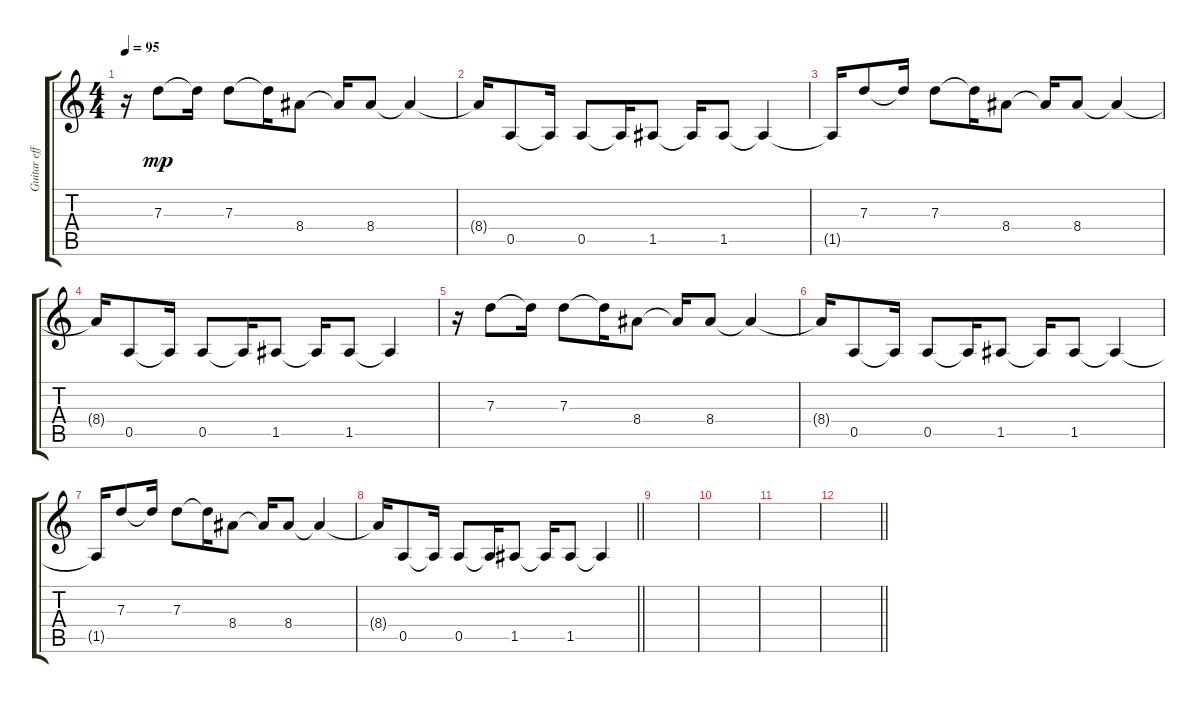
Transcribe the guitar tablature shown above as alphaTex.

\track ("Guitar effect 1" "Guitar eff") {instrument overdrivenguitar}
\staff {score tabs}
\tuning (E4 B3 G3 D3 A2 E2) {hide}
\ts (4 4)
\tempo 95
\clef g2
\ks c
r.16{dy mp volume 2 instrument overdrivenguitar} 7.3.8 7.3{t}.16 7.3.8 7.3{t}.16 8.4.8 8.4{t}.16 8.4.8 8.4{t}.4 |
8.4{t}.16 0.5.8 0.5{t}.16 0.5.8 0.5{t}.16 1.5.8 1.5{t}.16 1.5.8 1.5{t}.4 |
1.5{t}.16{instrument overdrivenguitar} 7.3.8 7.3{t}.16 7.3.8 7.3{t}.16 8.4.8 8.4{t}.16 8.4.8 8.4{t}.4 |
8.4{t}.16 0.5.8 0.5{t}.16 0.5.8 0.5{t}.16 1.5.8 1.5{t}.16 1.5.8 1.5{t}.4 |
r.16{volume 2 instrument overdrivenguitar} 7.3.8 7.3{t}.16 7.3.8 7.3{t}.16 8.4.8 8.4{t}.16 8.4.8 8.4{t}.4 |
8.4{t}.16 0.5.8 0.5{t}.16 0.5.8 0.5{t}.16 1.5.8 1.5{t}.16 1.5.8 1.5{t}.4 |
1.5{t}.16{instrument overdrivenguitar} 7.3.8 7.3{t}.16 7.3.8 7.3{t}.16 8.4.8 8.4{t}.16 8.4.8 8.4{t}.4 |
\barLineRight lightlight
8.4{t}.16 0.5.8 0.5{t}.16 0.5.8 0.5{t}.16 1.5.8 1.5{t}.16 1.5.8 1.5{t}.4 |
|
|
|
\barLineRight lightlight
